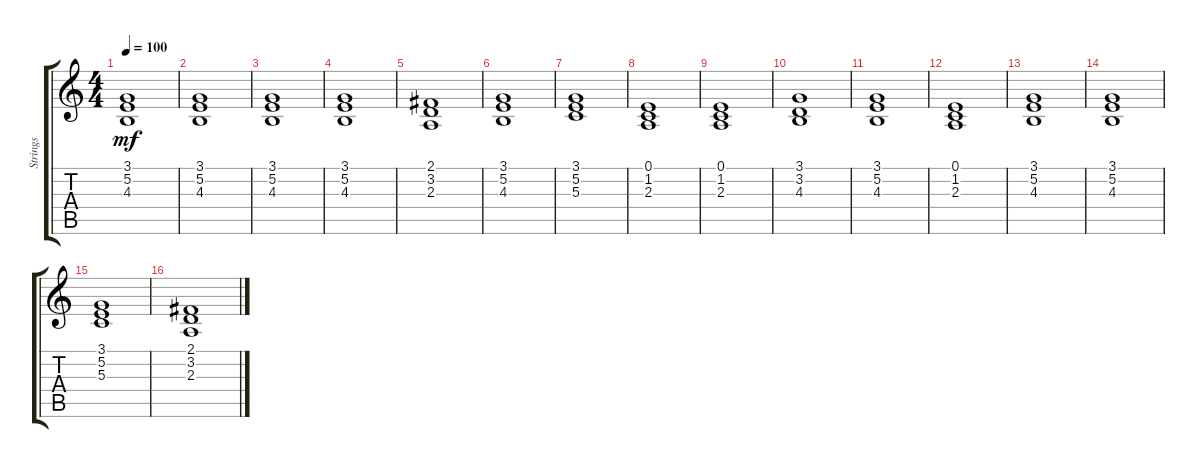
\track ("Strings" "Strings") {instrument stringensemble2}
\staff {score tabs}
\tuning (E4 B3 G3 D3 A2 E2) {hide}
\ts (4 4)
\tempo 100
\clef g2
\ks c
(3.1 5.2 4.3).1{dy mf} |
(3.1 5.2 4.3).1 |
(3.1 5.2 4.3).1 |
(3.1 5.2 4.3).1 |
(2.1 3.2 2.3).1 |
(3.1 5.2 4.3).1 |
(3.1 5.2 5.3).1 |
(0.1 1.2 2.3).1 |
(0.1 1.2 2.3).1 |
(3.1 3.2 4.3).1 |
(3.1 5.2 4.3).1 |
(0.1 1.2 2.3).1 |
(3.1 5.2 4.3).1 |
(3.1 5.2 4.3).1 |
(3.1 5.2 5.3).1 |
(2.1 3.2 2.3).1
